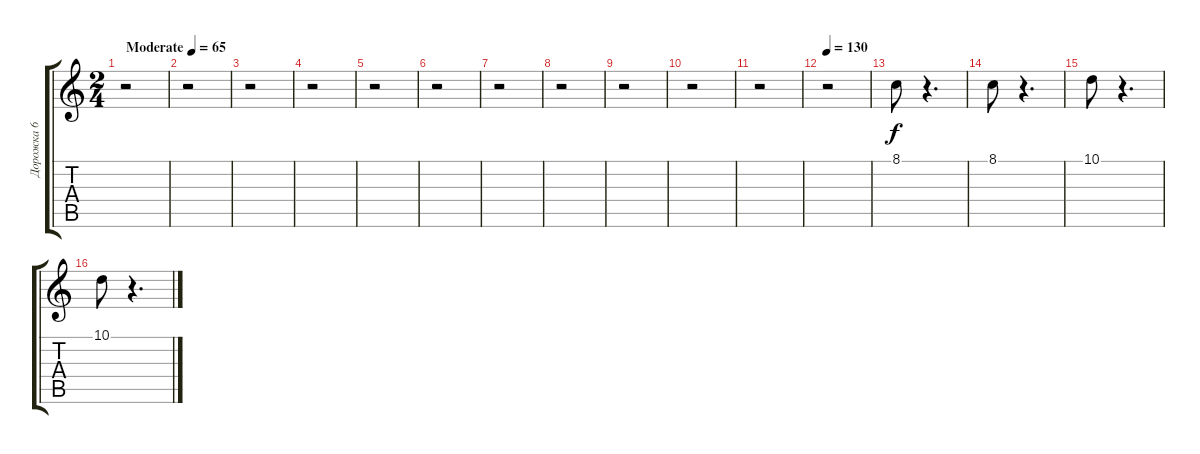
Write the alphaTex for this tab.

\track ("Дорожка 6" "Дорожка 6") {instrument lead3calliope}
\staff {score tabs}
\tuning (E4 B3 G3 D3 A2 E2) {hide}
\ts (2 4)
\tempo (65 "Moderate")
\clef g2
\ks c
r.2{dy f instrument lead3calliope} |
r.2 |
r.2 |
r.2 |
r.2 |
r.2 |
r.2 |
r.2 |
r.2 |
r.2 |
r.2 |
\tempo 130
r.2 |
8.1.8 r.4{d} |
8.1.8 r.4{d} |
10.1.8 r.4{d} |
10.1.8 r.4{d}
